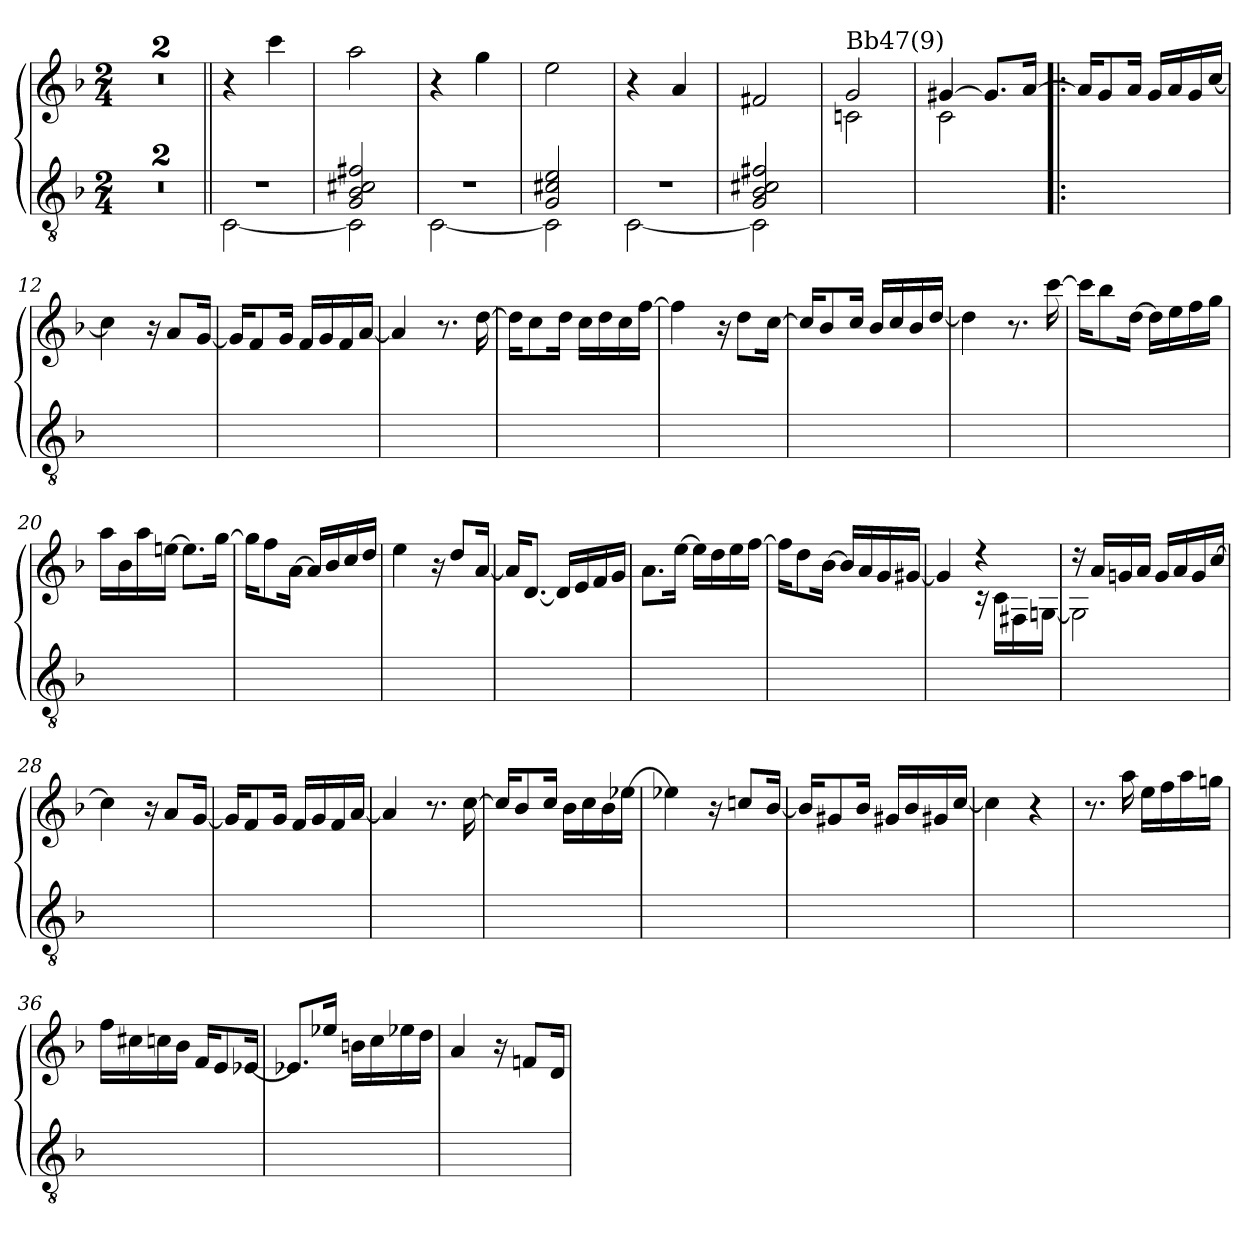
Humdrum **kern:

**kern	**kern
*part2	*part1
*staff2	*staff1
*clefGv2	*clefG2
*k[b-]	*k[b-]
*F:	*F:
*M2/4	*M2/4
=1	=1
2ryy	2ryy
=2	=2
2ryy	2ryy
=3||	=3||
*^	*
2rd	[<2C\	4r
.	.	4ccc\
=4	=4	=4
2G/ 2B-/ 2c#X/ 2f#X/	2Cn\]	2aa\
=5	=5	=5
2rd	[<2C\	4r
.	.	4gg\
=6	=6	=6
2G/ 2c#X/ 2e/	2Cn\]	2ee\
=7	=7	=7
2rd	[<2C\	4r
.	.	4a/
=8	=8	=8
2G/ 2B-/ 2c#X/ 2f#X/	2Cn\]	2f#X/
=9	=9	=9
*	*	*^
!	!	!LO:TX:a:t=Bb47(9)	!
*v	*v	*	*
2ryy	2g/	2cn\
!!LO:LB:g=z	!!
=10	=10	=10
2ryy	[>4g#X/	2c\
.	8.g#/L]	.
.	[>16a/Jk	.
*	*v	*v
=11!|:	=11!|:
2ryy	16a/KL]
.	8g/
.	16a/Jk
.	16g/LL
.	16a/
.	16g/
.	[16cc/JJ
=12	=12
2ryy	4cc\]
.	16r
.	8a/L
.	[16g/Jk
=13	=13
2ryy	16g/KL]
.	8f/
.	16g/Jk
.	16f/LL
.	16g/
.	16f/
.	[16a/JJ
=14	=14
2ryy	4a/]
.	8.r
.	[16dd\
=15	=15
2ryy	16dd\KL]
.	8cc\
.	16dd\Jk
.	16cc\LL
.	16dd\
.	16cc\
.	[16ff\JJ
!!LO:LB:g=z
=16	=16
2ryy	4ff\]
.	16r
.	8dd\L
.	[16cc\Jk
=17	=17
2ryy	16cc/KL]
.	8b-/
.	16cc/Jk
.	16b-/LL
.	16cc/
.	16b-/
.	[16dd/JJ
=18	=18
2ryy	4dd\]
.	8.r
.	[16ccc\
=19	=19
2ryy	16ccc\KL]
.	8bb-\
.	[16dd\Jk
.	16dd\LL]
.	16ee\
.	16ff\
.	16gg\JJ
=20	=20
2ryy	16aa\LL
.	16b-\
.	16aa\
.	[16een\JJ
.	8.ee\L]
.	[16gg\Jk
=21	=21
2ryy	16gg\KL]
.	8ff\
.	[16a\Jk
.	16a/LL]
.	16b-/
.	16cc/
.	16dd/JJ
!!LO:LB:g=z
=22	=22
2ryy	4ee\
.	16r
.	8dd/L
.	[16a/Jk
=23	=23
2ryy	16a/KL]
.	[8.d/J
.	16d/LL]
.	16e/
.	16f/
.	16g/JJ
=24	=24
2ryy	8.a\L
.	[16ee\Jk
.	16ee\LL]
.	16dd\
.	16ee\
.	[16ff\JJ
=25	=25
2ryy	16ff\KL]
.	8dd\
.	[16b-\Jk
.	16b-/LL]
.	16a/
.	16g/
.	[16g#X/JJ
=26	=26
*	*^
2ryy	4g#/]	4ryy
.	4r	16rc
.	.	16c\LL
.	.	16F#X\
.	.	[<16Gn\JJ
=27	=27	=27
2ryy	16rdd	2G\]
.	16a/LL	.
.	16gn/	.
.	16a/JJ	.
.	16g/LL	.
.	16a/	.
.	16g/	.
.	[>16cc/JJ	.
*	*v	*v
!!LO:LB:g=z
=28	=28
2ryy	4ccn\]
.	16r
.	8a/L
.	[16g/Jk
=29	=29
2ryy	16g/KL]
.	8f/
.	16g/Jk
.	16f/LL
.	16g/
.	16f/
.	[16a/JJ
=30	=30
2ryy	4a/]
.	8.r
.	[16cc\
=31	=31
2ryy	16cc/KL]
.	8b-/
.	16cc/Jk
.	16b-\LL
.	16cc\
.	16b-\
.	[16ee-X\JJ
=32	=32
2ryy	4ee-X\]
.	16r
.	8ccn/L
.	[16b-/Jk
!!LO:LB:g=z
=33	=33
2ryy	16b-/KL]
.	8g#X/
.	16b-/Jk
.	16g#X/LL
.	16b-/
.	16g#X/
.	[16cc/JJ
=34	=34
2ryy	4cc\]
.	4r
=35	=35
2ryy	8.r
.	16aa\
.	16ee\LL
.	16ff\
.	16aa\
.	16ggn\JJ
=36	=36
2ryy	16ff\LL
.	16cc#X\
.	16ccn\
.	16b-\JJ
.	16f/KL
.	8e/
.	[16e-X/Jk
=37	=37
2ryy	8.e-X/L]
.	16ee-X/Jk
.	16bn\LL
.	16cc\
.	16ee-X\
.	16dd\JJ
=38	=38
2ryy	4a/
.	16r
.	8fn/L
.	16d/Jk
=	=
*-	*-
